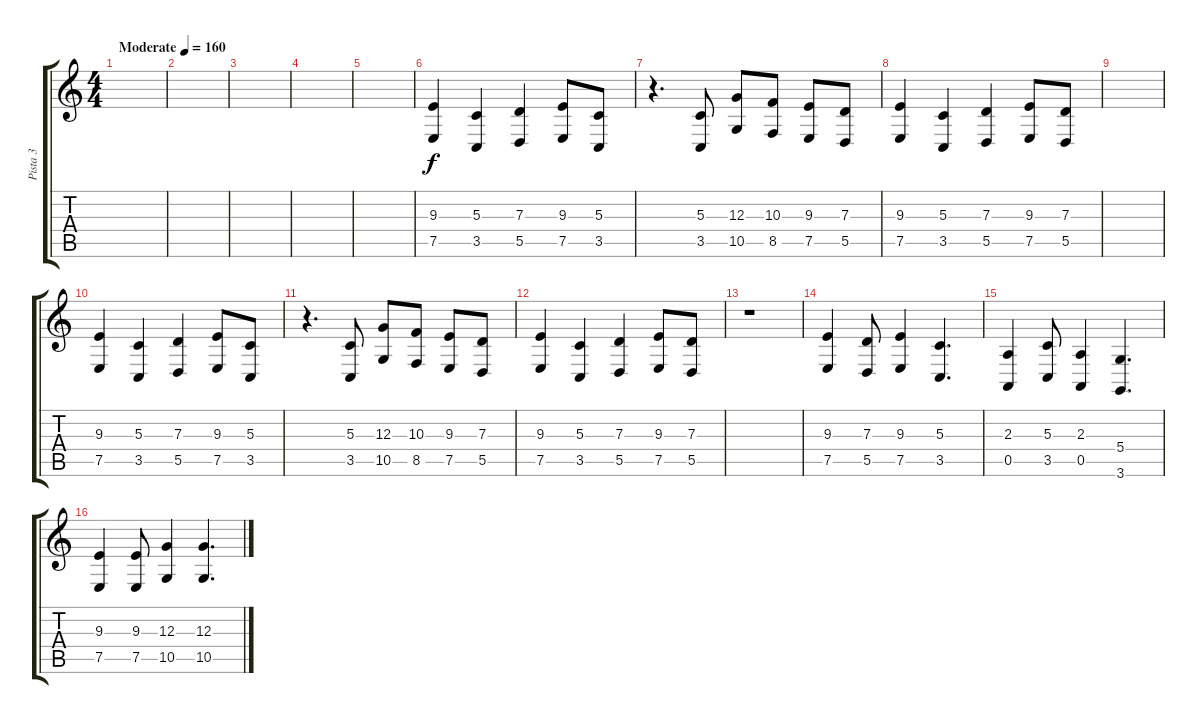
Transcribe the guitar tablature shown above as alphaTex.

\track ("Pista 3" "Pista 3") {instrument stringensemble1}
\staff {score tabs}
\tuning (E4 B3 G3 D3 A2 E2) {hide}
\ts (4 4)
\tempo (160 "Moderate")
\clef g2
\ks c
|
|
|
|
|
(9.3 7.5).4 (5.3 3.5).4 (7.3 5.5).4 (9.3 7.5).8 (5.3 3.5).8 |
r.4{d} (5.3 3.5).8 (12.3 10.5).8 (10.3 8.5).8 (9.3 7.5).8 (7.3 5.5).8 |
(9.3 7.5).4 (5.3 3.5).4 (7.3 5.5).4 (9.3 7.5).8 (7.3 5.5).8 |
|
(9.3 7.5).4 (5.3 3.5).4 (7.3 5.5).4 (9.3 7.5).8 (5.3 3.5).8 |
r.4{d} (5.3 3.5).8 (12.3 10.5).8 (10.3 8.5).8 (9.3 7.5).8 (7.3 5.5).8 |
(9.3 7.5).4 (5.3 3.5).4 (7.3 5.5).4 (9.3 7.5).8 (7.3 5.5).8 |
r.1 |
(9.3 7.5).4 (7.3 5.5).8 (9.3 7.5).4 (5.3 3.5).4{d} |
(2.3 0.5).4 (5.3 3.5).8 (2.3 0.5).4 (5.4 3.6).4{d} |
(9.3 7.5).4 (9.3 7.5).8 (12.3 10.5).4 (12.3 10.5).4{d}
